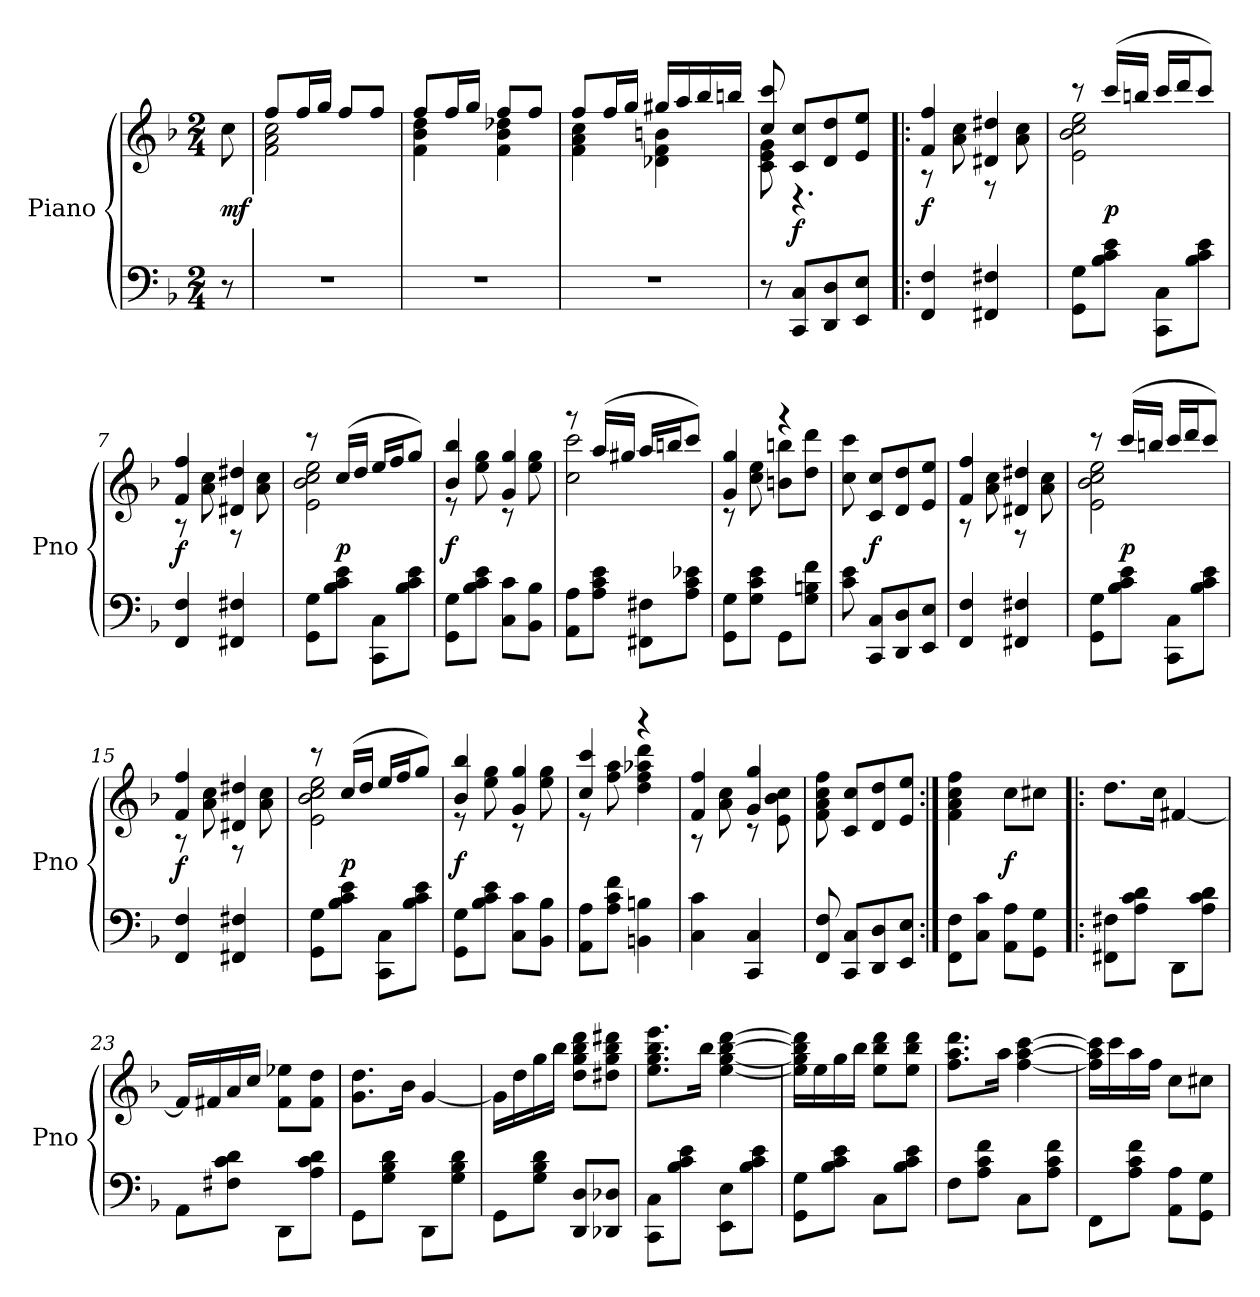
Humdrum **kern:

**kern	**kern	**dynam
*part1	*part1	*part1
*staff2	*staff1	*staff1/2
*I"Piano	*	*
*I'Pno	*	*
*clefF4	*clefG2	*
*k[b-]	*k[b-]	*
*M2/4	*M2/4	*
*MM116	*MM116	*
=	=	=
8r	8cc	mf
=1	=1	=1
*	*^	*
2r	8ffL	2f 2a 2cc	.
.	16ffL	.	.
.	16ggJJ	.	.
.	8ffL	.	.
.	8ffJ	.	.
=2	=2	=2	=2
2r	8ffL	4f 4b- 4dd	.
.	16ffL	.	.
.	16ggJJ	.	.
.	8ffL	4f 4b- 4dd-X	.
.	8ffJ	.	.
=3	=3	=3	=3
2r	8ffL	4f 4a 4cc	.
.	16ffL	.	.
.	16ggJJ	.	.
.	16gg#XLL	4d-X 4f 4bn	.
.	16aa	.	.
.	16bb-	.	.
.	16bbnJJ	.	.
=4	=4	=4	=4
8r	8cc 8ccc	8c 8e 8g	.
8CC 8CL	8c 8ccL	4.r	f
8DD 8D	8d 8dd	.	.
8EE 8EJ	8e 8eeJ	.	.
=5!|:	=5!|:	=5!|:	=5!|:
4FF 4F	4f 4ff	8r	f
.	.	8a 8cc	.
4FF#X 4F#X	4d#X 4dd#X	8r	.
.	.	8a 8cc	.
=6	=6	=6	=6
8GG 8GL	8r	2e 2b- 2cc 2ee	.
8B- 8c 8eJ	(16cccLL	.	p
.	16bbnJJ	.	.
8CC 8CL	16cccLL	.	.
.	16dddJ	.	.
8B- 8c 8eJ	8cccJ)	.	.
=7	=7	=7	=7
4FF 4F	4f 4ff	8r	f
.	.	8a 8cc	.
4FF#X 4F#X	4d#X 4dd#X	8r	.
.	.	8a 8cc	.
=8	=8	=8	=8
8GG 8GL	8r	2e 2b- 2cc 2ee	.
8B- 8c 8eJ	(16ccLL	.	p
.	16ddJJ	.	.
8CC 8CL	16eeLL	.	.
.	16ffJ	.	.
8B- 8c 8eJ	8ggJ)	.	.
=9	=9	=9	=9
8GG 8GL	4b- 4bb-	8r	f
8B- 8c 8eJ	.	8ee 8gg	.
8C 8cL	4g 4gg	8r	.
8BB- 8B-J	.	8ee 8gg	.
=10	=10	=10	=10
8AA 8AL	8r	2cc 2ccc	.
8A 8c 8eJ	(16aaLL	.	.
.	16gg#XJJ	.	.
8FF#X 8F#XL	16aaLL	.	.
.	16bbnJ	.	.
8A 8c 8e-XJ	8cccJ)	.	.
=11	=11	=11	=11
8GG 8GL	4g 4gg	8r	.
8G 8c 8eJ	.	8cc 8ee	.
8GGL	4r	8bn 8bbnL	.
8G 8Bn 8fJ	.	8dd 8dddJ	.
*	*v	*v	*
=12	=12	=12
8c 8e	8cc 8ccc	.
8CC 8CL	8c 8ccL	f
8DD 8D	8d 8dd	.
8EE 8EJ	8e 8eeJ	.
=13	=13	=13
*	*^	*
4FF 4F	4f 4ff	8r	.
.	.	8a 8cc	.
4FF#X 4F#X	4d#X 4dd#X	8r	.
.	.	8a 8cc	.
=14	=14	=14	=14
8GG 8GL	8r	2e 2b- 2cc 2ee	.
8B- 8c 8eJ	(16cccLL	.	p
.	16bbnJJ	.	.
8CC 8CL	16cccLL	.	.
.	16dddJ	.	.
8B- 8c 8eJ	8cccJ)	.	.
=15	=15	=15	=15
4FF 4F	4f 4ff	8r	f
.	.	8a 8cc	.
4FF#X 4F#X	4d#X 4dd#X	8r	.
.	.	8a 8cc	.
=16	=16	=16	=16
8GG 8GL	8r	2e 2b- 2cc 2ee	.
8B- 8c 8eJ	(16ccLL	.	p
.	16ddJJ	.	.
8CC 8CL	16eeLL	.	.
.	16ffJ	.	.
8B- 8c 8eJ	8ggJ)	.	.
=17	=17	=17	=17
8GG 8GL	4b- 4bb-	8r	f
8B- 8c 8eJ	.	8ee 8gg	.
8C 8cL	4g 4gg	8r	.
8BB- 8B-J	.	8ee 8gg	.
=18	=18	=18	=18
8AA 8AL	4cc 4ccc	8r	.
8A 8c 8fJ	.	8ff 8aa	.
4BBn 4Bn	4r	4dd 4ff 4aa-X 4ddd	.
=19	=19	=19	=19
4C 4c	4f 4ff	8r	.
.	.	8a 8cc	.
4CC 4C	4g 4gg	8r	.
.	.	8e 8b- 8cc	.
*	*v	*v	*
=20	=20	=20
8FF 8F	8f 8a 8cc 8ff	.
8CC 8CL	8c 8ccL	.
8DD 8D	8d 8dd	.
8EE 8EJ	8e 8eeJ	.
=21:|!	=21:|!	=21:|!
8FF 8FL	4f 4a 4cc 4ff	.
8C 8cJ	.	.
8AA 8AL	8ccL	f
8GG 8GJ	8cc#XJ	.
=22!|:	=22!|:	=22!|:
8FF#X 8F#XL	8.ddL	.
8A 8c 8dJ	.	.
.	16ccJk	.
8DDL	[4f#X	.
8A 8c 8dJ	.	.
=23	=23	=23
8AAL	16f#LL]	.
.	16f#X	.
8F#X 8c 8dJ	16a	.
.	16ccJJ	.
8DDL	8f# 8ee-XL	.
8A 8c 8dJ	8f# 8ddJ	.
=24	=24	=24
8GGL	8.g 8.ddL	.
8G 8B- 8dJ	.	.
.	16b-Jk	.
8DDL	[4g	.
8G 8B- 8dJ	.	.
=25	=25	=25
8GGL	16gLL]	.
.	16dd	.
8G 8B- 8dJ	16gg	.
.	16bb-JJ	.
8DD 8DL	8dd 8gg 8bb- 8dddL	.
8DD-X 8D-XJ	8dd#X 8gg 8bb- 8ddd#XJ	.
=26	=26	=26
8CC 8CL	8.ee 8.gg 8.bb- 8.eeeL	.
8B- 8c 8eJ	.	.
.	16bb-Jk	.
8EE 8EL	[4ee [4gg [4bb- [4ddd	.
8B- 8c 8eJ	.	.
=27	=27	=27
8GG 8GL	16ee] 16gg] 16bb-] 16ddd]LL	.
.	16ee	.
8B- 8c 8eJ	16gg	.
.	16bb-JJ	.
8CL	8ee 8bb- 8dddL	.
8B- 8c 8eJ	8ee 8bb- 8dddJ	.
=28	=28	=28
8FL	8.ff 8.aa 8.dddL	.
8A 8c 8fJ	.	.
.	16aaJk	.
8CL	[4ff [4aa [4ccc	.
8A 8c 8fJ	.	.
=29	=29	=29
8FFL	16ff] 16aa] 16ccc]LL	.
.	16ccc	.
8A 8c 8fJ	16aa	.
.	16ffJJ	.
8AA 8AL	8ccL	.
8GG 8GJ	8cc#XJ	.
=	=	=
*-	*-	*-
